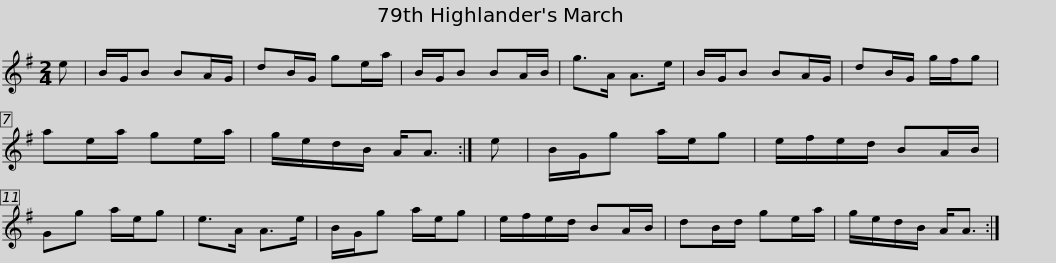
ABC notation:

X:1
L:1/8
M:2/4
I:linebreak $
K:G
V:1 treble
V:1
 e | B/G/B BA/G/ | dB/G/ ge/a/ | B/G/B BA/B/ | g>A A>e | %5
 B/G/B BA/G/ | dB/G/ g/f/g | ae/a/ ge/a/ |$ g/e/d/B/ A<A :| e | %10
 B/G/g a/e/g | e/f/e/d/ BA/B/ | Gg a/e/g | e>A A>e | B/G/g a/e/g | %15
 e/f/e/d/ BA/B/ |$ dB/d/ ge/a/ | g/e/d/B/ A<A :| %18
